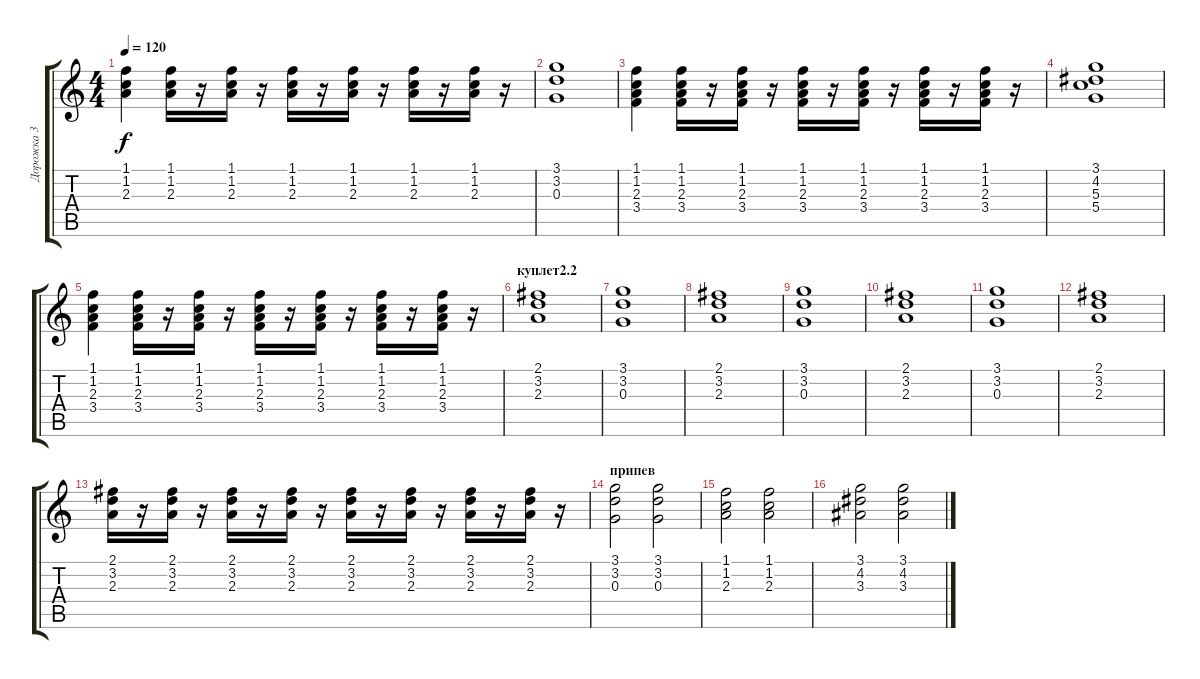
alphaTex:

\track ("Дорожка 3" "Дорожка 3") {instrument distortionguitar}
\staff {score tabs}
\tuning (E4 B3 G3 D3 A2 E2) {hide}
\ts (4 4)
\tempo 120
\clef g2
\ks c
(1.1 1.2 2.3).4{dy f} (1.1 1.2 2.3).16 r.16 (1.1 1.2 2.3).16 r.16 (1.1 1.2 2.3).16 r.16 (1.1 1.2 2.3).16 r.16 (1.1 1.2 2.3).16 r.16 (1.1 1.2 2.3).16 r.16 |
(3.1 3.2 0.3).1 |
(1.1 1.2 2.3 3.4).4 (1.1 1.2 2.3 3.4).16 r.16 (1.1 1.2 2.3 3.4).16 r.16 (1.1 1.2 2.3 3.4).16 r.16 (1.1 1.2 2.3 3.4).16 r.16 (1.1 1.2 2.3 3.4).16 r.16 (1.1 1.2 2.3 3.4).16 r.16 |
(3.1 4.2 5.3 5.4).1 |
(1.1 1.2 2.3 3.4).4 (1.1 1.2 2.3 3.4).16 r.16 (1.1 1.2 2.3 3.4).16 r.16 (1.1 1.2 2.3 3.4).16 r.16 (1.1 1.2 2.3 3.4).16 r.16 (1.1 1.2 2.3 3.4).16 r.16 (1.1 1.2 2.3 3.4).16 r.16 |
\section ("" "куплет2.2")
(2.1 3.2 2.3).1 |
(3.1 3.2 0.3).1 |
(2.1 3.2 2.3).1 |
(3.1 3.2 0.3).1 |
(2.1 3.2 2.3).1 |
(3.1 3.2 0.3).1 |
(2.1 3.2 2.3).1 |
(2.1 3.2 2.3).16 r.16 (2.1 3.2 2.3).16 r.16 (2.1 3.2 2.3).16 r.16 (2.1 3.2 2.3).16 r.16 (2.1 3.2 2.3).16 r.16 (2.1 3.2 2.3).16 r.16 (2.1 3.2 2.3).16 r.16 (2.1 3.2 2.3).16 r.16 |
\section ("" "припев")
(3.1 3.2 0.3).2 (3.1 3.2 0.3).2 |
(1.1 1.2 2.3).2 (1.1 1.2 2.3).2 |
(3.1 4.2 3.3).2 (3.1 4.2 3.3).2
